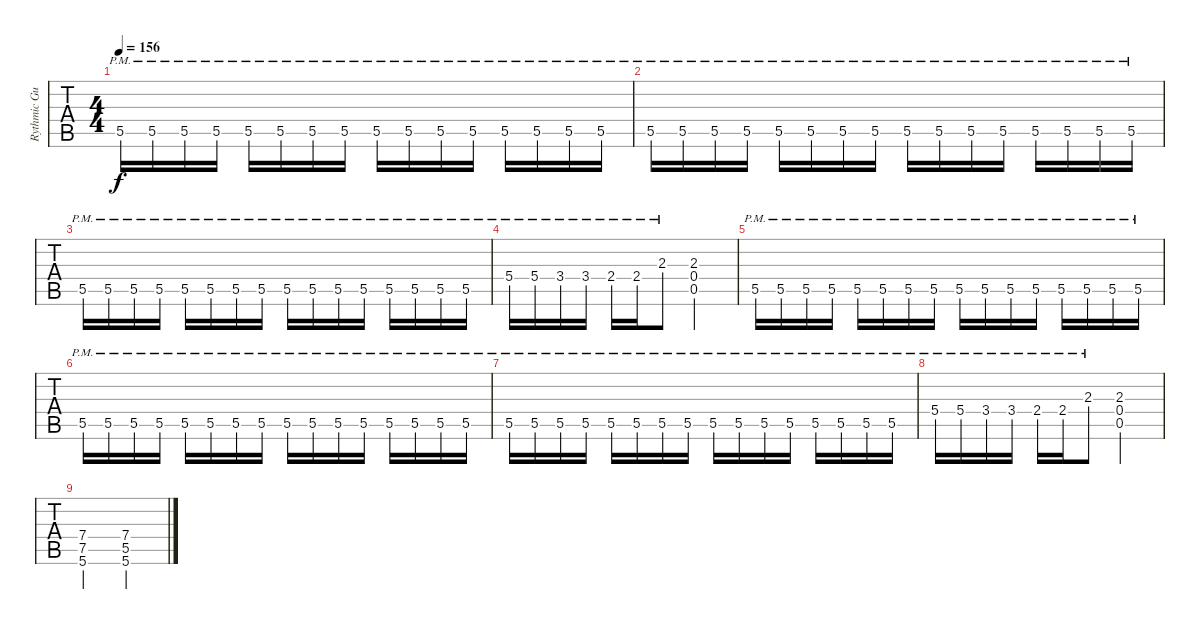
\track ("Rythmic Guitar (Jose A. Garrido)" "Rythmic Gu") {instrument distortionguitar}
\staff {tabs}
\tuning (Eb4 Bb3 Gb3 Db3 Ab2 Eb2) {hide}
\ts (4 4)
\tempo 156
\clef g2
\ks c
5.5{pm}.16{dy f} 5.5{pm}.16 5.5{pm}.16 5.5{pm}.16 5.5{pm}.16 5.5{pm}.16 5.5{pm}.16 5.5{pm}.16 5.5{pm}.16 5.5{pm}.16 5.5{pm}.16 5.5{pm}.16 5.5{pm}.16 5.5{pm}.16 5.5{pm}.16 5.5{pm}.16 |
5.5{pm}.16 5.5{pm}.16 5.5{pm}.16 5.5{pm}.16 5.5{pm}.16 5.5{pm}.16 5.5{pm}.16 5.5{pm}.16 5.5{pm}.16 5.5{pm}.16 5.5{pm}.16 5.5{pm}.16 5.5{pm}.16 5.5{pm}.16 5.5{pm}.16 5.5{pm}.16 |
5.5{pm}.16 5.5{pm}.16 5.5{pm}.16 5.5{pm}.16 5.5{pm}.16 5.5{pm}.16 5.5{pm}.16 5.5{pm}.16 5.5{pm}.16 5.5{pm}.16 5.5{pm}.16 5.5{pm}.16 5.5{pm}.16 5.5{pm}.16 5.5{pm}.16 5.5{pm}.16 |
5.4{pm}.16 5.4{pm}.16 3.4{pm}.16 3.4{pm}.16 2.4{pm}.16 2.4{pm}.16 2.3{pm}.8 (2.3 0.4 0.5).2 |
5.5{pm}.16 5.5{pm}.16 5.5{pm}.16 5.5{pm}.16 5.5{pm}.16 5.5{pm}.16 5.5{pm}.16 5.5{pm}.16 5.5{pm}.16 5.5{pm}.16 5.5{pm}.16 5.5{pm}.16 5.5{pm}.16 5.5{pm}.16 5.5{pm}.16 5.5{pm}.16 |
5.5{pm}.16 5.5{pm}.16 5.5{pm}.16 5.5{pm}.16 5.5{pm}.16 5.5{pm}.16 5.5{pm}.16 5.5{pm}.16 5.5{pm}.16 5.5{pm}.16 5.5{pm}.16 5.5{pm}.16 5.5{pm}.16 5.5{pm}.16 5.5{pm}.16 5.5{pm}.16 |
5.5{pm}.16 5.5{pm}.16 5.5{pm}.16 5.5{pm}.16 5.5{pm}.16 5.5{pm}.16 5.5{pm}.16 5.5{pm}.16 5.5{pm}.16 5.5{pm}.16 5.5{pm}.16 5.5{pm}.16 5.5{pm}.16 5.5{pm}.16 5.5{pm}.16 5.5{pm}.16 |
5.4{pm}.16 5.4{pm}.16 3.4{pm}.16 3.4{pm}.16 2.4{pm}.16 2.4{pm}.16 2.3{pm}.8 (2.3 0.4 0.5).2 |
(7.4 7.5 5.6).2 (7.4 5.5 5.6).2
